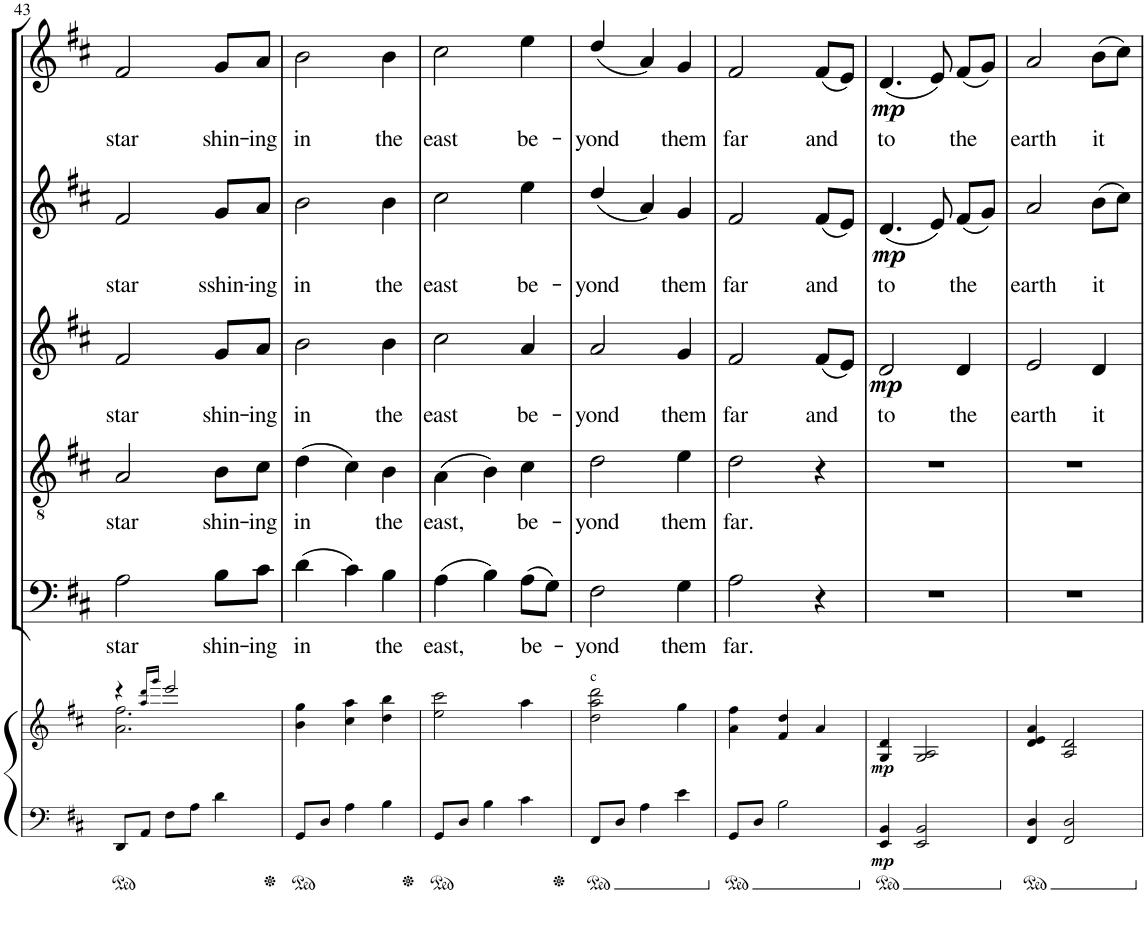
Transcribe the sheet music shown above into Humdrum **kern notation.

**kern	**dynam	**kern	**dynam	**kern	**text	**kern	**text	**kern	**text	**dynam	**kern	**text	**dynam	**kern	**text	**dynam
*part7	*part7	*part6	*part6	*part5	*part5	*part4	*part4	*part3	*part3	*part3	*part2	*part2	*part2	*part1	*part1	*part1
*staff7	*staff7	*staff6	*staff6	*staff5	*staff5	*staff4	*staff4	*staff3	*staff3	*staff3	*staff2	*staff2	*staff2	*staff1	*staff1	*staff1
*I"Piano	*	*I"Piano	*	*I"Bassi	*	*I"Tenori	*	*I"Contralti	*	*	*I"Soprani II	*	*	*I"Soprani I	*	*
*I'Pno	*	*I'Pno	*	*	*	*	*	*	*	*	*	*	*	*	*	*
!!LO:PB:g=z
*clefF4	*	*clefG2	*	*clefF4	*	*clefGv2	*	*clefG2	*	*	*clefG2	*	*	*clefG2	*	*
*	*	*	*	*	*	*	*	*	*	*	*Trd1c2	*	*	*Trd1c2	*	*
*k[f#c#]	*	*k[f#c#]	*	*k[f#c#]	*	*k[f#c#]	*	*k[f#c#]	*	*	*k[f#c#]	*	*	*k[f#c#]	*	*
*D:	*	*D:	*	*D:	*	*D:	*	*D:	*	*	*D:	*	*	*D:	*	*
*M3/4	*	*M3/4	*	*M3/4	*	*M3/4	*	*M3/4	*	*	*M3/4	*	*	*M3/4	*	*
*ped	*	*	*	*	*	*	*	*	*	*	*	*	*	*	*	*
=43	=43	=43	=43	=43	=43	=43	=43	=43	=43	=43	=43	=43	=43	=43	=43	=43
*	*	*^	*	*	*	*	*	*	*	*	*	*	*	*	*	*
!	!	!	!	!	!	!LO:LY:b	!	!LO:LY:b	!	!LO:LY:b	!	!	!LO:LY:b	!	!	!LO:LY:b	!
8DD/L	.	4r	2.a\ 2.ff#\	.	2A\	star	2A/	star	2f#/	star	.	2f#/	star	.	2f#/	star	.
8AA/J	.	.	.	.	.	.	.	.	.	.	.	.	.	.	.	.	.
.	.	16qaa/ 16qddd/LL	.	.	.	.	.	.	.	.	.	.	.	.	.	.	.
.	.	16qggg/JJ	.	.	.	.	.	.	.	.	.	.	.	.	.	.	.
8F#\L	.	2eee/	.	.	.	.	.	.	.	.	.	.	.	.	.	.	.
8A\J	.	.	.	.	.	.	.	.	.	.	.	.	.	.	.	.	.
!	!	!	!	!	!	!LO:LY:b	!	!LO:LY:b	!	!LO:LY:b	!	!	!LO:LY:b	!	!	!LO:LY:b	!
4d\	.	.	.	.	8B\L	shin-	8B\L	shin-	8g/L	shin-	.	8g/L	sshin-	.	8g/L	shin-	.
!	!	!	!	!	!	!LO:LY:b	!	!LO:LY:b	!	!LO:LY:b	!	!	!LO:LY:b	!	!	!LO:LY:b	!
.	.	.	.	.	8c#\J	-ing	8c#\J	-ing	8a/J	-ing	.	8a/J	-ing	.	8a/J	-ing	.
*	*	*v	*v	*	*	*	*	*	*	*	*	*	*	*	*	*	*
=44	=44	=44	=44	=44	=44	=44	=44	=44	=44	=44	=44	=44	=44	=44	=44	=44
*ped	*	*	*	*	*	*	*	*	*	*	*	*	*	*	*	*
!	!	!	!	!	!LO:LY:b	!	!LO:LY:b	!	!LO:LY:b	!	!	!LO:LY:b	!	!	!LO:LY:b	!
8GG/L	.	4b\ 4gg\	.	(4d\	in	(4d\	in	2b\	in	.	2b\	in	.	2b\	in	.
8D/J	.	.	.	.	.	.	.	.	.	.	.	.	.	.	.	.
4A\	.	4cc#\ 4aa\	.	4c#\)	.	4c#\)	.	.	.	.	.	.	.	.	.	.
!	!	!	!	!	!LO:LY:b	!	!LO:LY:b	!	!LO:LY:b	!	!	!LO:LY:b	!	!	!LO:LY:b	!
4B\	.	4dd\ 4bb\	.	4B\	the	4B\	the	4b\	the	.	4b\	the	.	4b\	the	.
=45	=45	=45	=45	=45	=45	=45	=45	=45	=45	=45	=45	=45	=45	=45	=45	=45
*Xped	*	*	*	*	*	*	*	*	*	*	*	*	*	*	*	*
*ped	*	*	*	*	*	*	*	*	*	*	*	*	*	*	*	*
!	!	!	!	!	!LO:LY:b	!	!LO:LY:b	!	!LO:LY:b	!	!	!LO:LY:b	!	!	!LO:LY:b	!
8GG/L	.	2ee\ 2ccc#\	.	(4A\	east,	(4A\	east,	2cc#\	east	.	2cc#\	east	.	2cc#\	east	.
8D/J	.	.	.	.	.	.	.	.	.	.	.	.	.	.	.	.
4B\	.	.	.	4B\)	.	4B\)	.	.	.	.	.	.	.	.	.	.
!	!	!	!	!	!LO:LY:b	!	!LO:LY:b	!	!LO:LY:b	!	!	!LO:LY:b	!	!	!LO:LY:b	!
4c#\	.	4aa\	.	(8A\L	be-	4c#\	be-	4a/	be-	.	4ee\	be-	.	4ee\	be-	.
.	.	.	.	8G\J)	.	.	.	.	.	.	.	.	.	.	.	.
=46	=46	=46	=46	=46	=46	=46	=46	=46	=46	=46	=46	=46	=46	=46	=46	=46
*Xped	*	*	*	*	*	*	*	*	*	*	*	*	*	*	*	*
*ped	*	*	*	*	*	*	*	*	*	*	*	*	*	*	*	*
!	!	!LO:TX:a:t=c	!	!	!	!	!	!	!	!	!	!	!	!	!	!
!	!	!	!	!	!LO:LY:b	!	!LO:LY:b	!	!LO:LY:b	!	!	!LO:LY:b	!	!	!LO:LY:b	!
8FF#/L	.	2dd\ 2aa\ 2ddd\	.	2F#\	-yond	2d\	-yond	2a/	-yond	.	(4dd/	-yond	.	(4dd/	-yond	.
8D/J	.	.	.	.	.	.	.	.	.	.	.	.	.	.	.	.
4A\	.	.	.	.	.	.	.	.	.	.	4a/)	.	.	4a/)	.	.
!	!	!	!	!	!LO:LY:b	!	!LO:LY:b	!	!LO:LY:b	!	!	!LO:LY:b	!	!	!LO:LY:b	!
4e\	.	4gg\	.	4G\	them	4e\	them	4g/	them	.	4g/	them	.	4g/	them	.
=47	=47	=47	=47	=47	=47	=47	=47	=47	=47	=47	=47	=47	=47	=47	=47	=47
*Xped	*	*	*	*	*	*	*	*	*	*	*	*	*	*	*	*
*ped	*	*	*	*	*	*	*	*	*	*	*	*	*	*	*	*
!	!	!	!	!	!LO:LY:b	!	!LO:LY:b	!	!LO:LY:b	!	!	!LO:LY:b	!	!	!LO:LY:b	!
8GG/L	.	4a\ 4ff#\	.	2A\	far.	2d\	far.	2f#/	far	.	2f#/	far	.	2f#/	far	.
8D/J	.	.	.	.	.	.	.	.	.	.	.	.	.	.	.	.
2B\	.	4f#/ 4dd/	.	.	.	.	.	.	.	.	.	.	.	.	.	.
!	!	!	!	!	!	!	!	!	!LO:LY:b	!	!	!LO:LY:b	!	!	!LO:LY:b	!
.	.	4a/	.	4r	.	4r	.	(8f#/L	and	.	(8f#/L	and	.	(8f#/L	and	.
.	.	.	.	.	.	.	.	8e/J)	.	.	8e/J)	.	.	8e/J)	.	.
=48	=48	=48	=48	=48	=48	=48	=48	=48	=48	=48	=48	=48	=48	=48	=48	=48
*Xped	*	*	*	*	*	*	*	*	*	*	*	*	*	*	*	*
*ped	*	*	*	*	*	*	*	*	*	*	*	*	*	*	*	*
!	!LO:DY:b	!	!LO:DY:b	!	!	!	!	!	!LO:LY:b	!LO:DY:b	!	!LO:LY:b	!LO:DY:b	!	!LO:LY:b	!LO:DY:b
4EE/ 4BB/	mp	4G/ 4d/	mp	2.r	.	2.r	.	2d/	to	mp	(4.d/	to	mp	(4.d/	to	mp
2EE/ 2BB/	.	2G/ 2A/	.	.	.	.	.	.	.	.	.	.	.	.	.	.
.	.	.	.	.	.	.	.	.	.	.	8e/)	.	.	8e/)	.	.
!	!	!	!	!	!	!	!	!	!LO:LY:b	!	!	!LO:LY:b	!	!	!LO:LY:b	!
.	.	.	.	.	.	.	.	4d/	the	.	(8f#/L	the	.	(8f#/L	the	.
.	.	.	.	.	.	.	.	.	.	.	8g/J)	.	.	8g/J)	.	.
=49	=49	=49	=49	=49	=49	=49	=49	=49	=49	=49	=49	=49	=49	=49	=49	=49
*Xped	*	*	*	*	*	*	*	*	*	*	*	*	*	*	*	*
!	!	!	!	!	!	!	!	!	!LO:LY:b	!	!	!LO:LY:b	!	!	!LO:LY:b	!
4FF#/ 4D/	.	4d/ 4e/ 4a/	.	2.r	.	2.r	.	2e/	earth	.	2a/	earth	.	2a/	earth	.
2FF#/ 2D/	.	2A/ 2d/	.	.	.	.	.	.	.	.	.	.	.	.	.	.
!	!	!	!	!	!	!	!	!	!LO:LY:b	!	!	!LO:LY:b	!	!	!LO:LY:b	!
.	.	.	.	.	.	.	.	4d/	it	.	(8b\L	it	.	(8b\L	it	.
.	.	.	.	.	.	.	.	.	.	.	8cc#\J)	.	.	8cc#\J)	.	.
*Xped	*	*	*	*	*	*	*	*	*	*	*	*	*	*	*	*
=	=	=	=	=	=	=	=	=	=	=	=	=	=	=	=	=
*-	*-	*-	*-	*-	*-	*-	*-	*-	*-	*-	*-	*-	*-	*-	*-	*-
